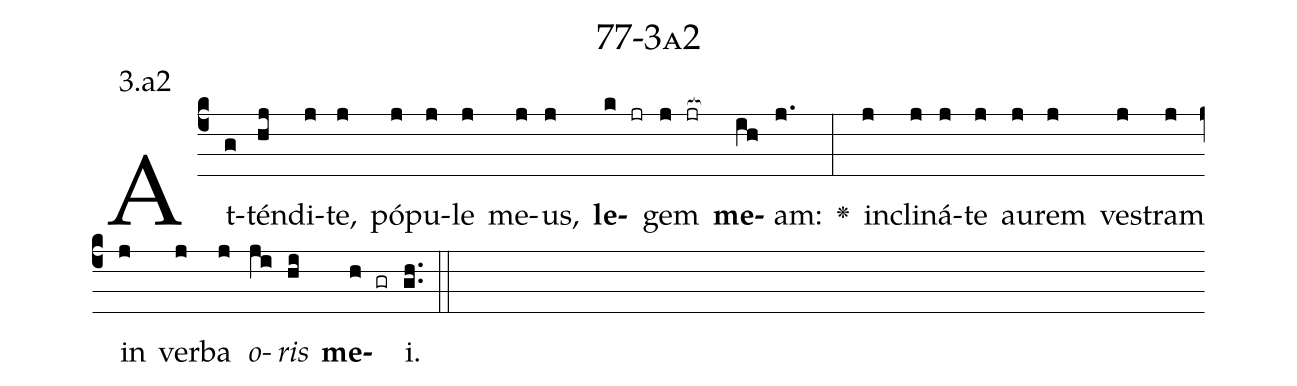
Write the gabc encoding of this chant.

name: 77-3a2;
annotation: 3.a2;
%%
(c4)At(g)tén(hj)di(j)te,(j) pó(j)pu(j)le(j) me(j)us,(j) <b>le</b>(k jr)gem(j jr[ocb:1{]) <b>me</b>(ih[ocb:0}])am:(j.) <v>\greheightstar</v>(:) in(j)cli(j)ná(j)te(j) au(j)rem(j) ves(j)tram(j) in(j) ver(j)ba(j) <i>o</i>(ji)<i>ris</i>(hi) <b>me</b>(h gr)i.(gh..) (::)


%E(j) u(j) o(ji) u(hi) a(h) e.(gh..) (::)
